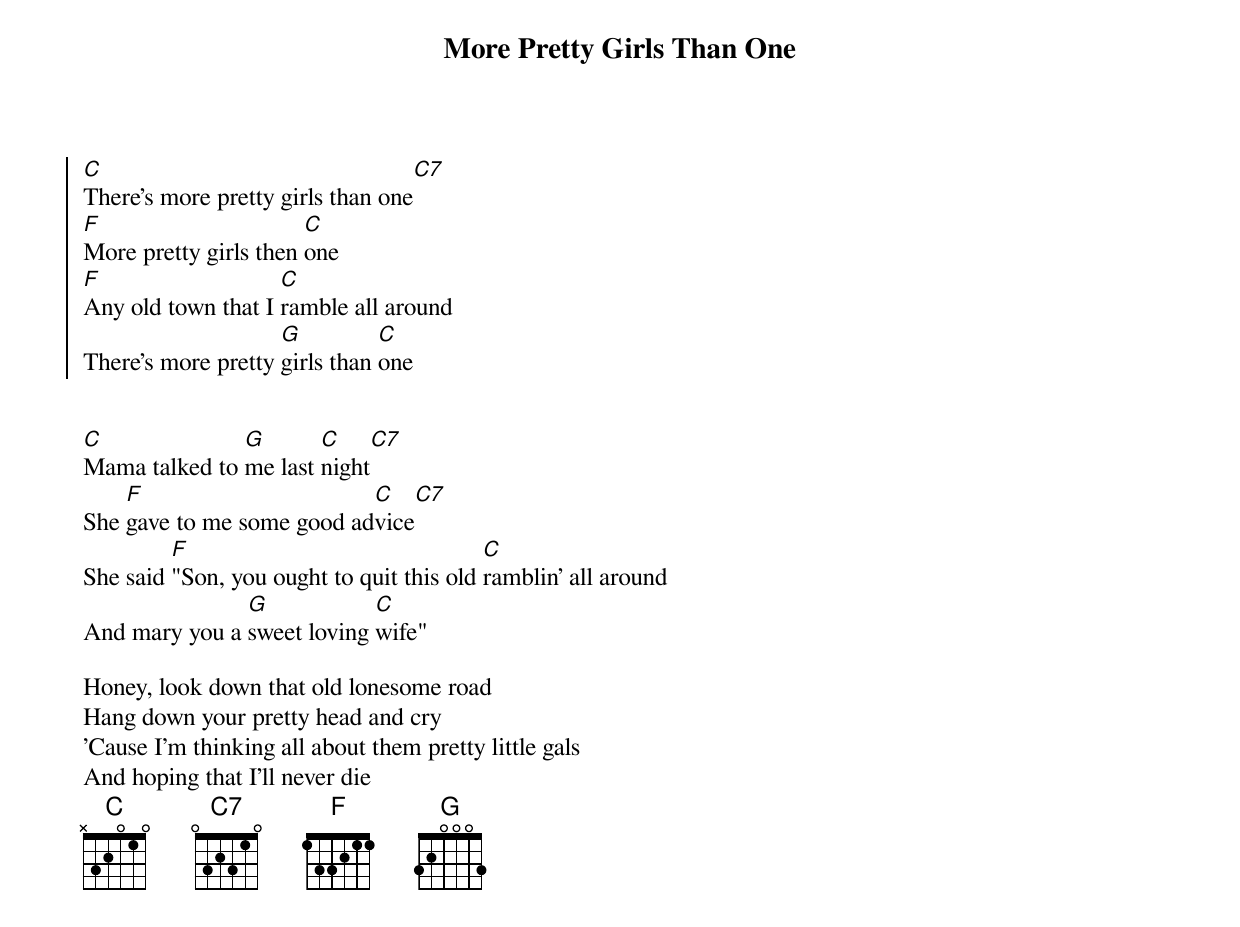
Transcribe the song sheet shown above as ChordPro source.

{title: More Pretty Girls Than One}

{start_of_chorus}
[C]There's more pretty girls than one[C7]
[F]More pretty girls then [C]one
[F]Any old town that I [C]ramble all around
There's more pretty [G]girls than [C]one
{end_of_chorus}


[C]Mama talked to [G]me last [C]night[C7]
She [F]gave to me some good ad[C]vice[C7]
She said [F]"Son, you ought to quit this old [C]ramblin' all around
And mary you a [G]sweet loving [C]wife"

Honey, look down that old lonesome road
Hang down your pretty head and cry
'Cause I'm thinking all about them pretty little gals
And hoping that I'll never die
